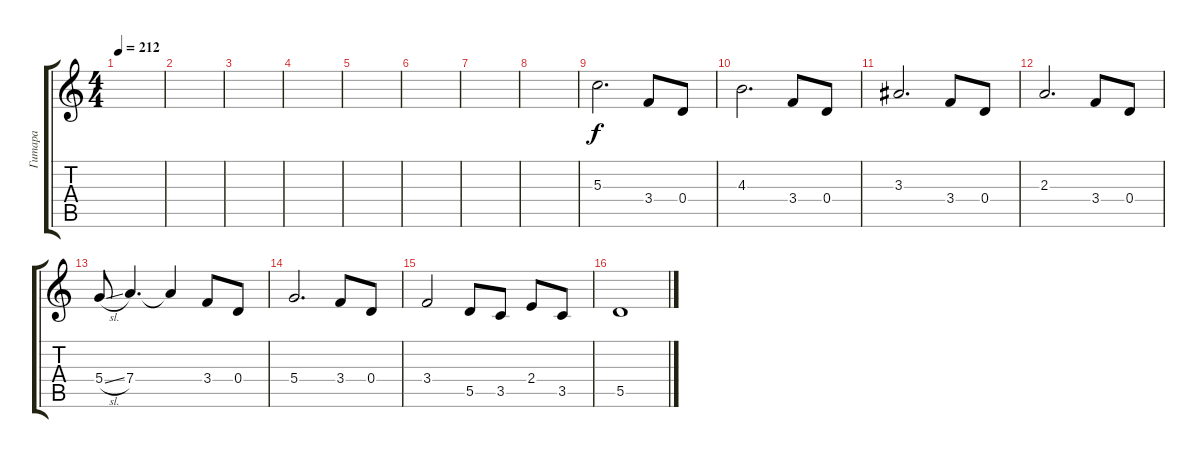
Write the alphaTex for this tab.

\track ("Гитара" "Гитара") {instrument overdrivenguitar}
\staff {score tabs}
\tuning (E4 B3 G3 D3 A2 E2) {hide}
\ts (4 4)
\tempo 212
\clef g2
\ks c
|
|
|
|
|
|
|
|
5.3.2{d} 3.4.8 0.4.8 |
4.3.2{d} 3.4.8 0.4.8 |
3.3.2{d} 3.4.8 0.4.8 |
2.3.2{d} 3.4.8 0.4.8 |
5.4{sl}.8 7.4.4{d} 7.4{t}.4 3.4.8 0.4.8 |
5.4.2{d} 3.4.8 0.4.8 |
3.4.2 5.5.8 3.5.8 2.4.8 3.5.8 |
5.5.1
